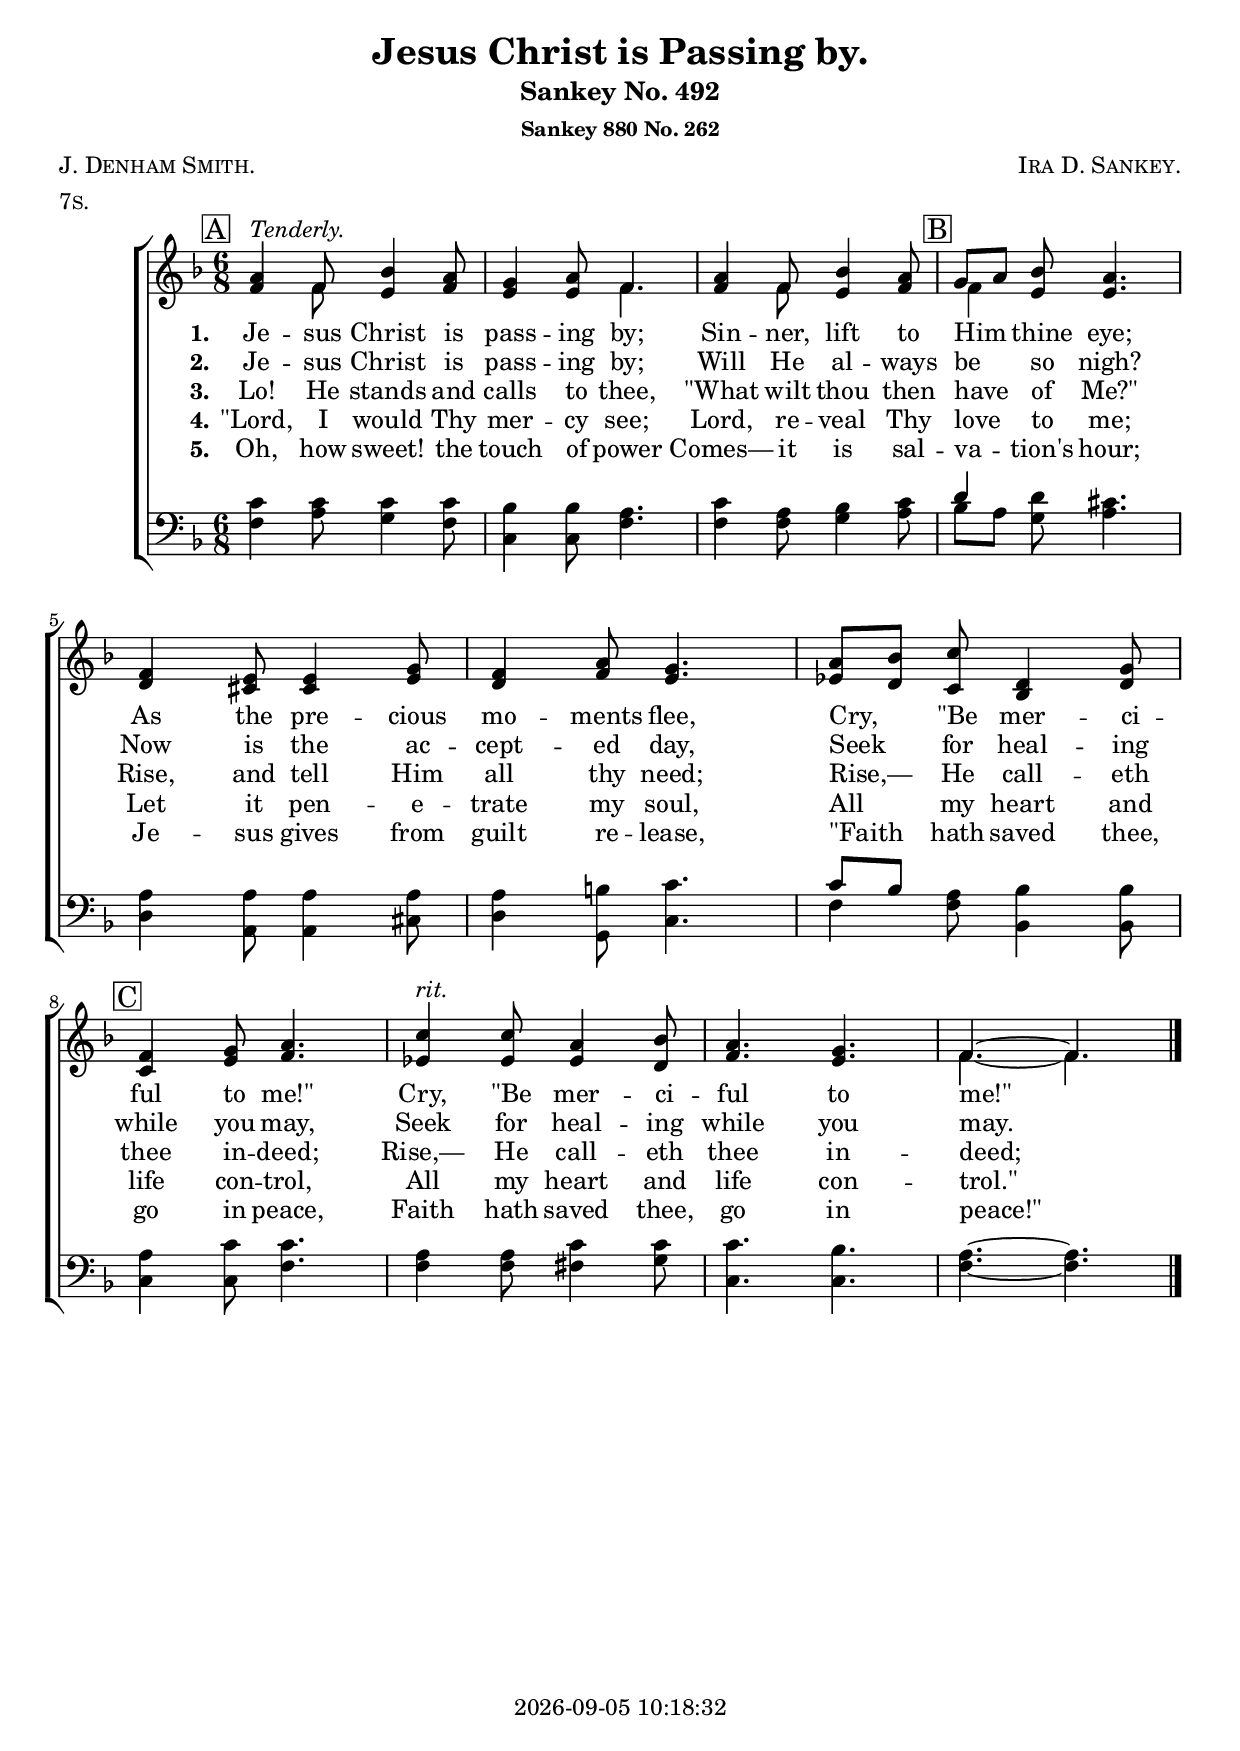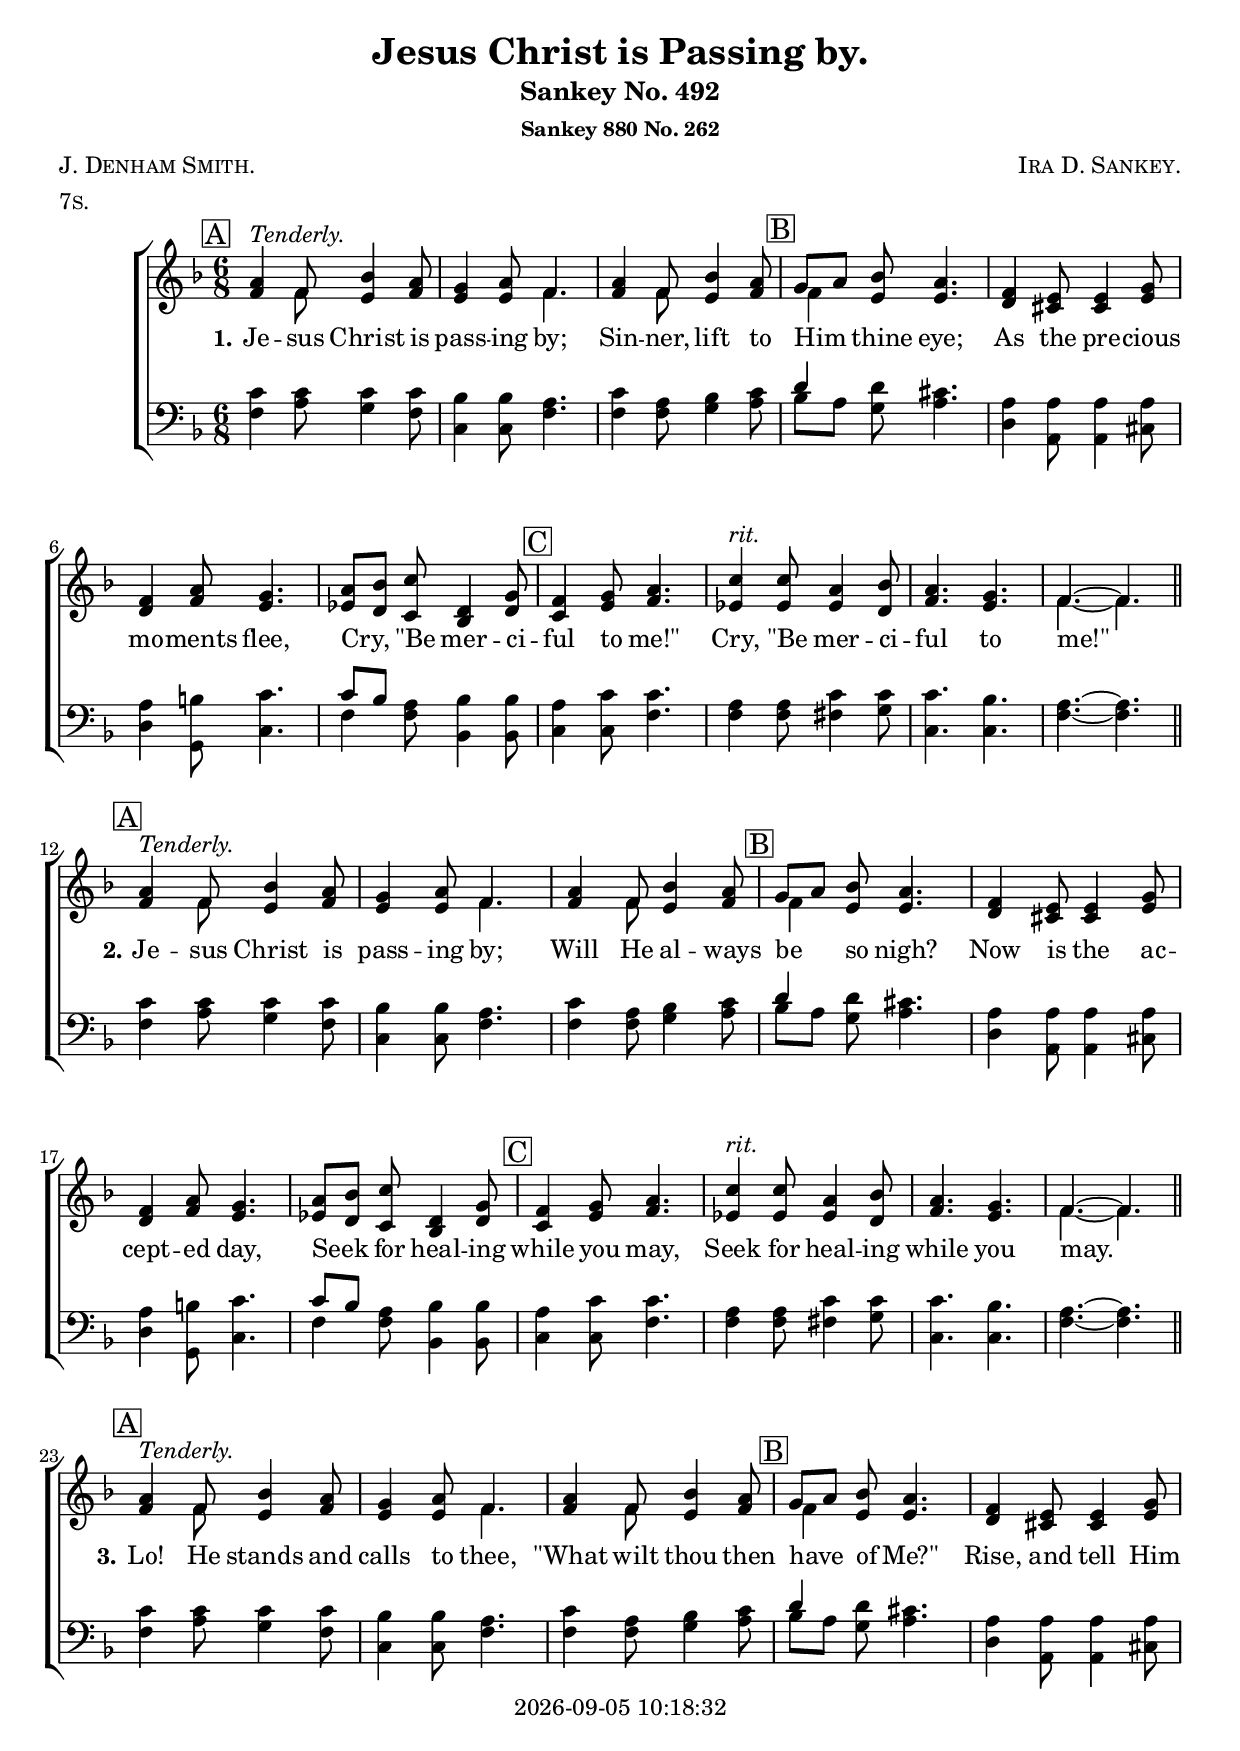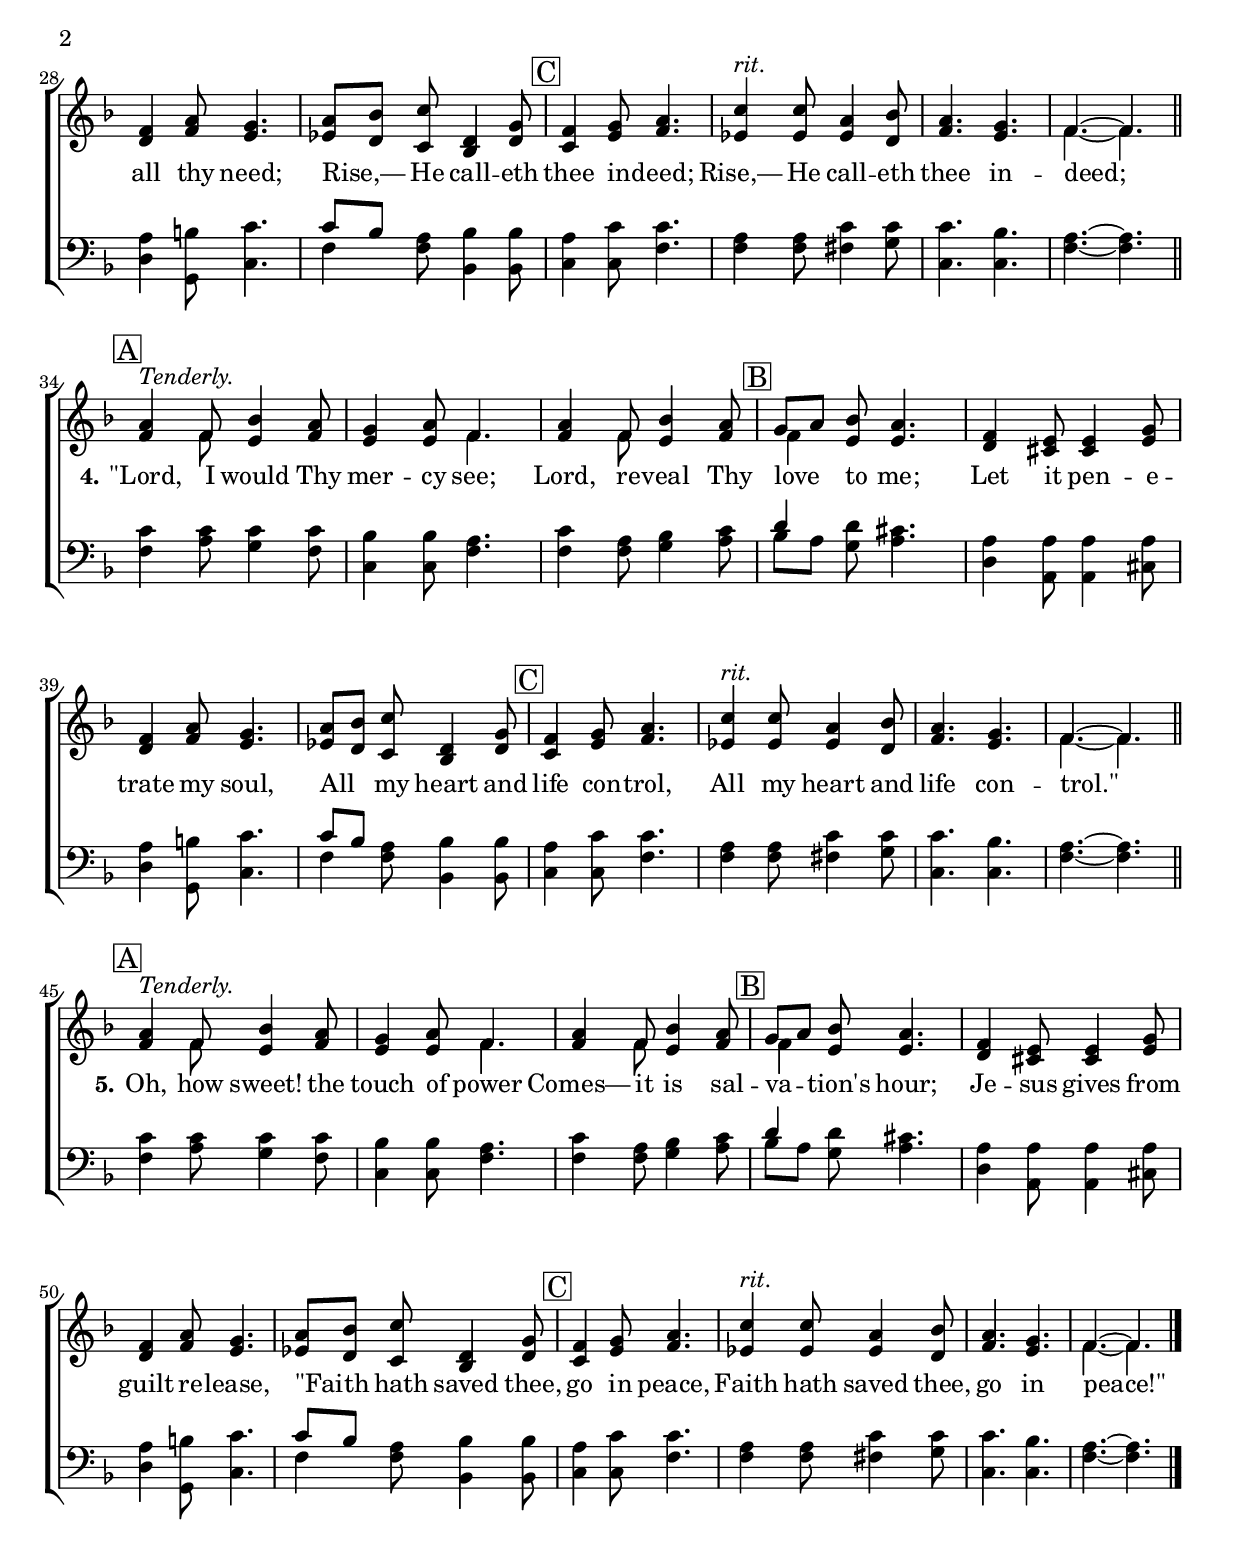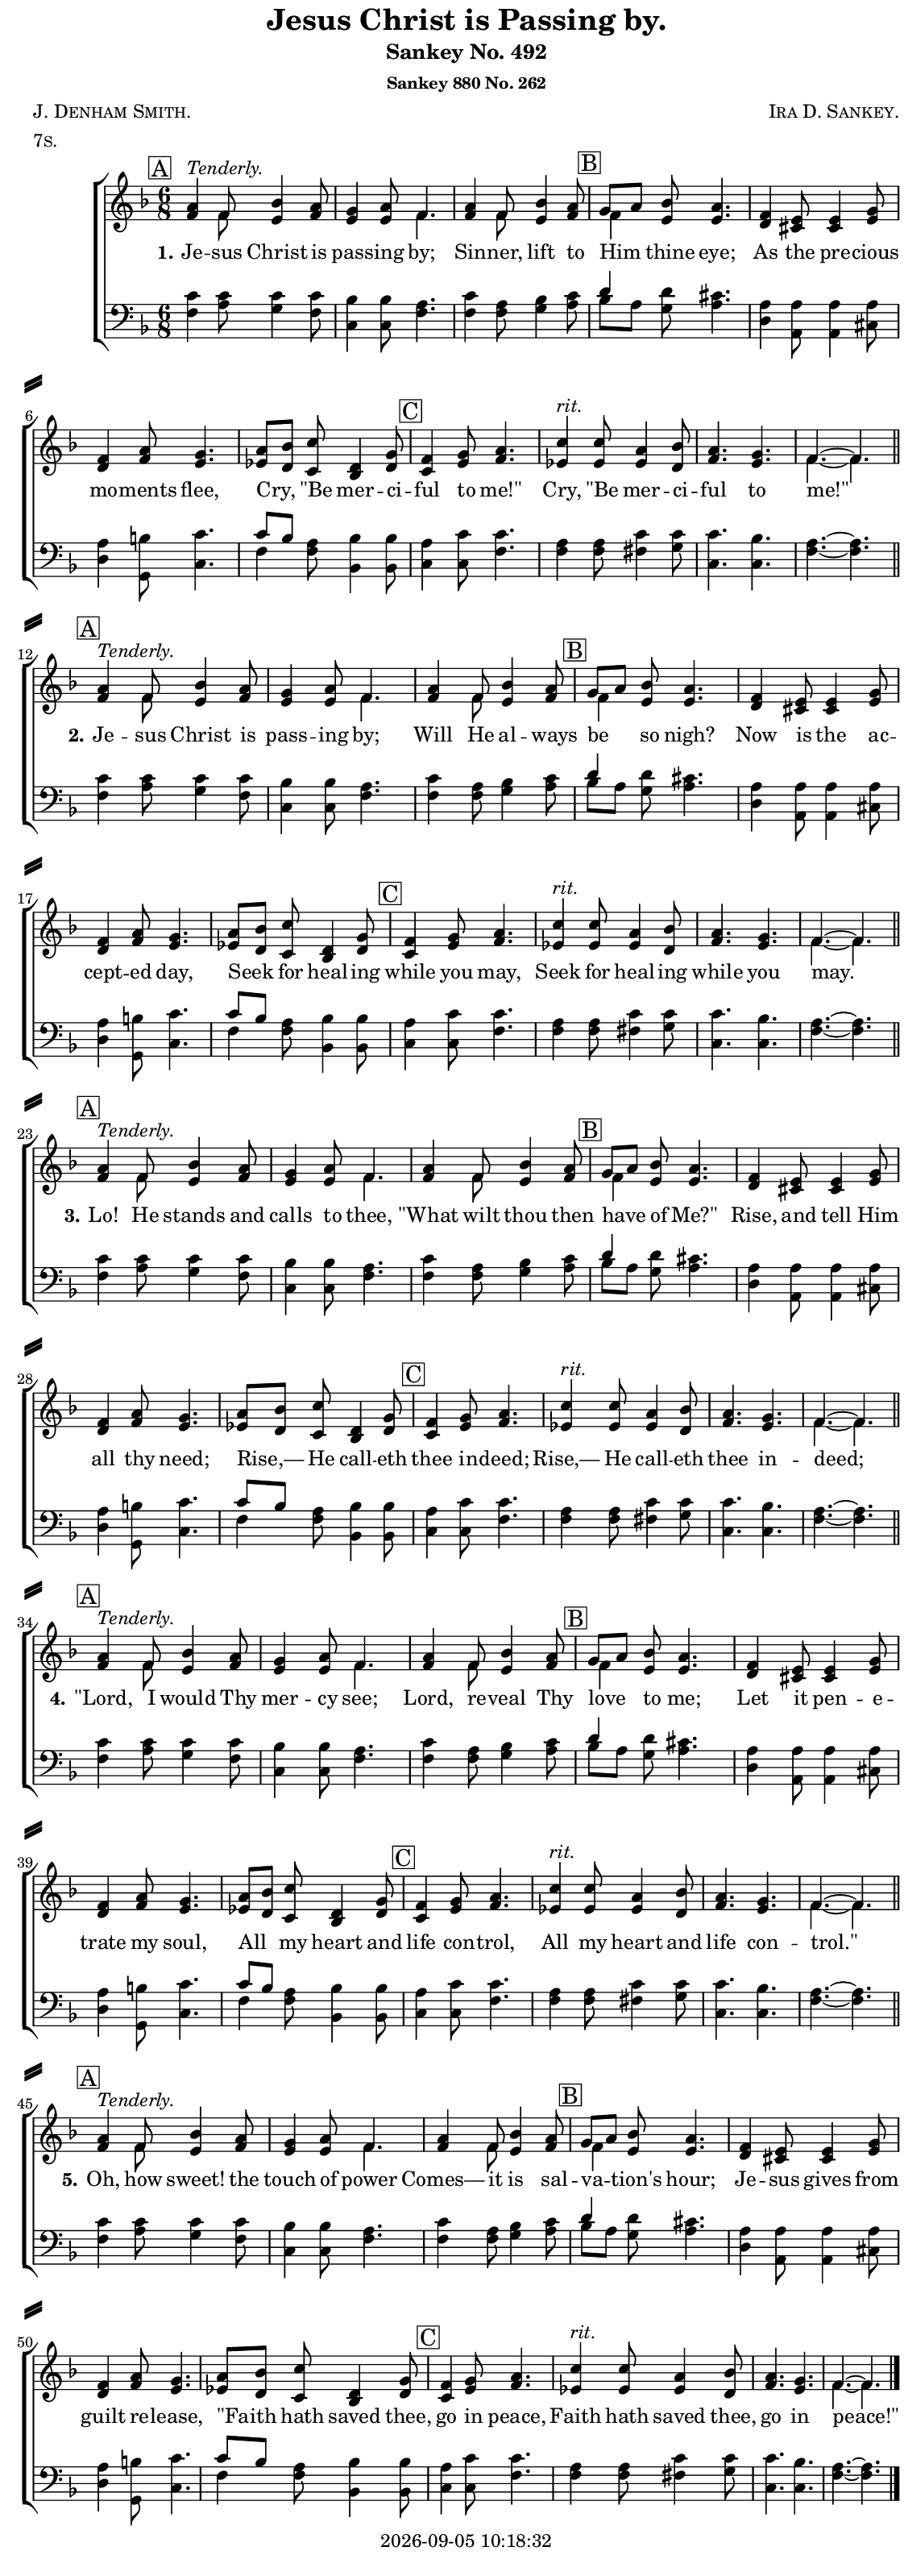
\version "2.22.1"

\include "articulate.ly"

today = #(strftime "%Y-%m-%d %H:%M:%S" (localtime (current-time)))

\header {
% centered at top
%  dedication  = "dedication"
  title       = "Jesus Christ is Passing by."
  subtitle    = "Sankey No. 492"
  subsubtitle = "Sankey 880 No. 262"
%  instrument  = "instrument"
  
% arrangement of following lines:
%
%  poet    composer
%  meter   arranger
%  piece       opus

  composer    = \markup\smallCaps "Ira D. Sankey."
%  arranger    = "arranger"
%  opus        = "opus"

  poet        = \markup\smallCaps "J. Denham Smith."
  meter       = \markup\smallCaps "7s."
%  piece       = \markup\smallCaps "piece"

% centered at bottom
% tagline     = "tagline" % default lilypond version
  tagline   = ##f
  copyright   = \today
}

% #(set-global-staff-size 16)

global = {
  \key f \major
  \time 6/8
}

RehearsalTrack = {
% \set Score.currentBarNumber = #5
  \mark \markup { \box "A" } s2.*3
  \mark \markup { \box "B" } s2.*4
  \mark \markup { \box "C" } s2.*4
}

TempoTrack = {
  \set Score.tempoHideNote = ##t
  \tempo 4=120
}

nl = { \bar "||" \break }

soprano = \relative {
  \autoBeamOff
  a'4^\markup\italic Tenderly. f8 bes4 a8 | g4 a8 f4. | a4 f8 bes4 a8 |
  g8[a] bes a4. | f4 e8 4 g8 | f4 a8 g4. | a8[bes] c d,4 g8 |
  f4 g8 a4. | c4^\markup\italic rit. 8 a4 bes8 | a4. g | f4.~4. |
}

alto = \relative {
  \autoBeamOff
  f'4 8 e4 f8 | e4 8 f4. | 4 8 e4 f8 |
  f4 e8 4. | d4 cis8 4 e8 | d4 f8 e4. | ees8[d] c bes4 d8 |
  c4 e8 f4. | ees4 8 4 d8 | f4. e | f~f |
}

tenor = \relative {
  \autoBeamOff
  c'4 8 4 8 | bes4 8 a4. | c4 a8 bes4 c8 |
  d4 8 cis4. | a4 8 4 8 | 4 b8 c4. | 8[bes] a bes4 8 |
  a4 c8 4. | a4 8 c4 8 | c4. bes | a4.~4. |
}

bass = \relative {
  \autoBeamOff
  f4 a8 g4 f8 | c4 8 f4. | 4 8 g4 a8 |
  bes8[a] g a4. | d,4 a8 4 cis8 | d4 g,8 c4. | f4 8 bes,4 8 |
  c4 8 f4. | 4 8 fis4 g8 | c,4. 4. f~f |
}

nom  = {   \set ignoreMelismata = ##t }
yesm = { \unset ignoreMelismata       }

chorus = \lyricmode {
}

chorusMen = \lyricmode {
}

verses = 5

wordsOne = \lyricmode {
  \set stanza = "1."
  Je -- sus Christ is pass -- ing by;
  Sin -- ner, lift to Him thine eye;
  As the pre -- cious mo -- ments flee,
  Cry, "\"Be" mer -- ci -- ful to "me!\""
  Cry, "\"Be" mer -- ci -- ful to "me!\""
}
  
wordsTwo = \lyricmode {
  \set stanza = "2."
  Je -- sus Christ is pass -- ing by;
  Will He al -- ways be so nigh?
  Now is the ac -- cept -- ed day,
  Seek for heal -- ing while you may,
  Seek for heal -- ing while you may.
}
  
wordsThree = \lyricmode {
  \set stanza = "3."
  Lo! He stands and calls to thee,
  "\"What" wilt thou then have of "Me?\""
  Rise, and tell Him all thy need;
  Rise,— He call -- eth thee in -- deed;
  Rise,— He call -- eth thee in -- deed;
}
  
wordsFour = \lyricmode {
  \set stanza = "4."
  "\"Lord," I would Thy mer -- cy see;
  Lord, re -- veal Thy love to me;
  Let it pen -- e -- trate my soul,
  All my heart and life con -- trol,
  All my heart and life con -- "trol.\""
}
  
wordsFive = \lyricmode {
  \set stanza = "5."
  Oh, how sweet! the touch of power
  Comes— it is sal -- va -- tion's hour;
  Je -- sus gives from guilt re -- lease,
  "\"Faith" hath saved thee, go in peace,
  Faith hath saved thee, go in "peace!\""
}
  
wordsMidi = \lyricmode {
  \set stanza = "1."
  "Je" "sus " "Christ " "is " pass "ing " "by; "
  "\nSin" "ner, " "lift " "to " "Him " "thine " "eye; "
  "\nAs " "the " pre "cious " mo "ments " "flee, "
  "\nCry, " "\"Be " mer ci "ful " "to " "me!\" "
  "\nCry, " "\"Be " mer ci "ful " "to " "me!\"\n"

  \set stanza = "2."
  "\nJe" "sus " "Christ " "is " pass "ing " "by; "
  "\nWill " "He " al "ways " "be " "so " "nigh? "
  "\nNow " "is " "the " ac cept "ed " "day, "
  "\nSeek " "for " heal "ing " "while " "you " "may, "
  "\nSeek " "for " heal "ing " "while " "you " "may.\n"

  \set stanza = "3."
  "\nLo! " "He " "stands " "and " "calls " "to " "thee, "
  "\n\"What " "wilt " "thou " "then " "have " "of " "Me?\" "
  "\nRise, " "and " "tell " "Him " "all " "thy " "need; "
  "\nRise,— " "He " call "eth " "thee " in "deed; "
  "\nRise,— " "He " call "eth " "thee " in "deed;\n"

  \set stanza = "4."
  "\n\"Lord, " "I " "would " "Thy " mer "cy " "see; "
  "\nLord, " re "veal " "Thy " "love " "to " "me; "
  "\nLet " "it " pen e "trate " "my " "soul, "
  "\nAll " "my " "heart " "and " "life " con "trol, "
  "\nAll " "my " "heart " "and " "life " con "trol.\"\n"

  \set stanza = "5."
  "\nOh, " "how " "sweet! " "the " "touch " "of " "power "
  "\nComes— " "it " "is " sal va "tion's " "hour; "
  "\nJe" "sus " "gives " "from " "guilt " re "lease, "
  "\n\"Faith " "hath " "saved " "thee, " "go " "in " "peace, "
  "\nFaith " "hath " "saved " "thee, " "go " "in " "peace!\" "
}

wordsMidiMen = \lyricmode {
}

\book {
  \bookOutputSuffix "midi"
  \score {
%    \articulate
        \new ChoirStaff <<
                                % Soprano staff
          \new Staff = soprano
          <<
            \new Voice { \repeat unfold \verses \TempoTrack     }
            \new Voice { \global \repeat unfold \verses \soprano \bar "|." }
            \addlyrics \wordsMidi
          >>
                                % Alto staff
          \new Staff = alto
          <<
            \new Voice { \global \repeat unfold \verses { \alto \nl } \bar "|." }
          >>
                                % Tenor staff
          \new Staff = tenor
          <<
            \clef "treble_8"
            \new Voice { \global \repeat unfold \verses \tenor }
            \addlyrics \wordsMidiMen
          >>
                                % Bass staff
          \new Staff = bass
          <<
            \clef "bass"
            \new Voice { \global \repeat unfold \verses \bass }
          >>
        >>
    \midi {}
  }
}

\book {
  \bookOutputSuffix "repeat"
  \score {
        \new ChoirStaff <<
                                  % Joint soprano/alto staff
          \new Staff = women \with { printPartCombineTexts = ##f }
          <<
            \new Voice \RehearsalTrack
            \new Voice \TempoTrack
            \new NullVoice = "aligner" \soprano
            \new Voice \partCombine #'(2 . 88) { \global \soprano \bar "|." } { \global \alto }
            \new Lyrics \lyricsto "aligner" { \wordsOne \chorus }
            \new Lyrics \lyricsto "aligner"   \wordsTwo
            \new Lyrics \lyricsto "aligner"   \wordsThree
            \new Lyrics \lyricsto "aligner"   \wordsFour
            \new Lyrics \lyricsto "aligner"   \wordsFive
          >>
                                  % Joint tenor/bass staff
          \new Staff = men \with { printPartCombineTexts = ##f }
          <<
            \clef "bass"
            \new Voice \partCombine #'(2 . 88) { \global \tenor } { \global \bass }
            \new NullVoice = alignerT { \tenor }
          >>
          \new Lyrics \with {alignAboveContext = men} \lyricsto alignerT \chorusMen
        >>
    \layout {
      indent = 1.5\cm
      \pointAndClickOff
      \context {
        \Staff \RemoveAllEmptyStaves
      }
    }
  }
}

singlescore = {
        \new ChoirStaff <<
                                  % Joint soprano/alto staff
          \new Staff = women \with { printPartCombineTexts = ##f }
          <<
            \new Voice { \repeat unfold \verses \RehearsalTrack }
            \new Voice { \repeat unfold \verses \TempoTrack }
            \new NullVoice = "aligner" { \repeat unfold \verses \soprano }
            \new Voice \partCombine #'(2 . 88) { \global \repeat unfold \verses \soprano \bar "|." }
                                    { \global \repeat unfold \verses { \alto \nl } \bar "|." }
            \new Lyrics \lyricsto "aligner" { \wordsOne   \chorus
                                              \wordsTwo   \chorus
                                              \wordsThree \chorus
                                              \wordsFour  \chorus
                                              \wordsFive  \chorus
                                            }
          >>
                                  % Joint tenor/bass staff
          \new Staff = men \with { printPartCombineTexts = ##f }
          <<
            \clef "bass"
            \new Voice \partCombine #'(2 . 88) { \global \repeat unfold \verses \tenor }
                                    { \global \repeat unfold \verses \bass }
            \new NullVoice = alignerT { \repeat unfold \verses \tenor }
          >>
          \new Lyrics \with {alignAboveContext = men} \lyricsto alignerT { \repeat unfold \verses \chorusMen }
        >>
}

\book {
  \bookOutputSuffix "single"
  \score {
    \singlescore
    \layout {
      indent = 1.5\cm
      \pointAndClickOff
      \context {
        \Staff \RemoveAllEmptyStaves
      }
    }
  }
}

\book {
  \bookOutputSuffix "singlepage"
  \paper {
    top-margin = 0
    left-margin = 7
    right-margin = 1
    paper-width = 190\mm
    page-breaking = #ly:one-page-breaking
    system-system-spacing.basic-distance = #15
    system-separator-markup = \slashSeparator
  }
  \score {
    \singlescore
    \layout {
      indent = 1.5\cm
      \pointAndClickOff
      \context {
        \Staff \RemoveAllEmptyStaves
      }
    }
  }
}
